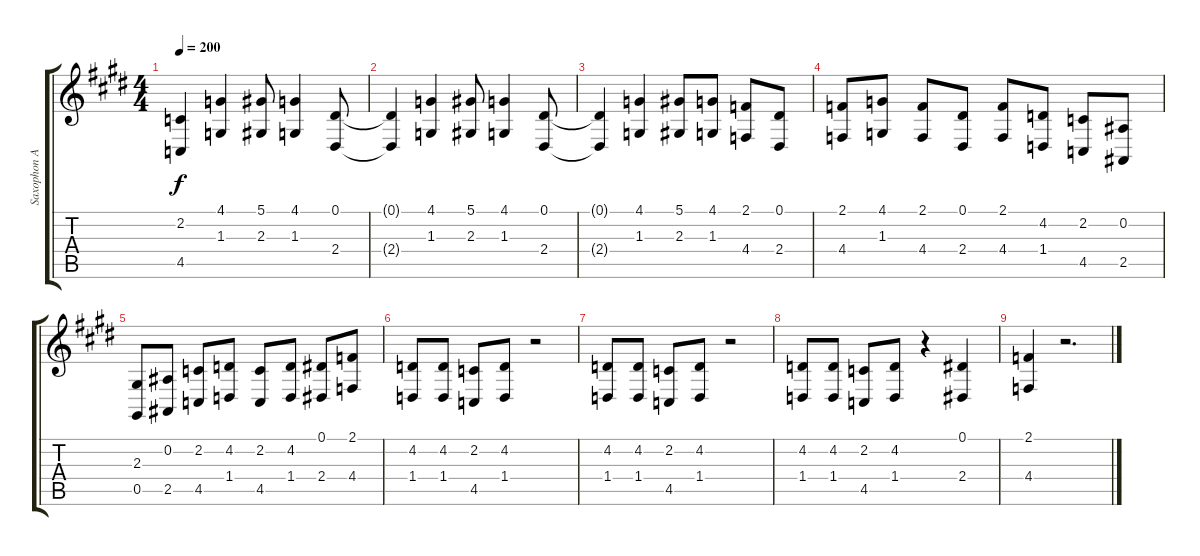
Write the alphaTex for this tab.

\track ("Saxophon Alt" "Saxophon A") {instrument altosax}
\staff {score tabs}
\tuning (Eb4 Bb3 Gb3 Db3 Ab2 Eb2) {hide}
\ts (4 4)
\tempo 200
\clef g2
\ks e
(2.2{t} 4.5{t}).4{dy f} (4.1 1.3).4 (5.1 2.3).8 (4.1 1.3).4 (0.1 2.4).8 |
(0.1{t} 2.4{t}).4 (4.1 1.3).4 (5.1 2.3).8 (4.1 1.3).4 (0.1 2.4).8 |
(0.1{t} 2.4{t}).4 (4.1 1.3).4 (5.1 2.3).8 (4.1 1.3).8 (2.1 4.4).8 (0.1 2.4).8 |
(2.1 4.4).8 (4.1 1.3).8 (2.1 4.4).8 (0.1 2.4).8 (2.1 4.4).8 (4.2 1.4).8 (2.2 4.5).8 (0.2 2.5).8 |
(2.3 0.5).8 (0.2 2.5).8 (2.2 4.5).8 (4.2 1.4).8 (2.2 4.5).8 (4.2 1.4).8 (0.1 2.4).8 (2.1 4.4).8 |
(4.2 1.4).8 (4.2 1.4).8 (2.2 4.5).8 (4.2 1.4).8 r.2 |
(4.2 1.4).8 (4.2 1.4).8 (2.2 4.5).8 (4.2 1.4).8 r.2 |
(4.2 1.4).8 (4.2 1.4).8 (2.2 4.5).8 (4.2 1.4).8 r.4 (0.1 2.4).4 |
(2.1 4.4).4 r.2{d}
